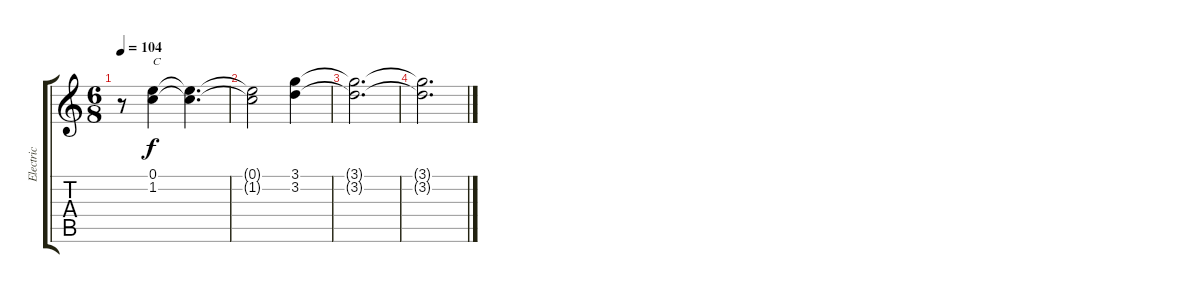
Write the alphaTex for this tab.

\track ("Electric" "Electric") {instrument overdrivenguitar}
\staff {score tabs}
\tuning (E4 B3 G3 D3 A2 E2) {hide}
\ts (6 8)
\tempo 104
\clef g2
\ks c
r.8{dy f} (0.1 1.2).4{txt "C"} (0.1{t} 1.2{t}).4{d} |
(0.1{t} 1.2{t}).2 (3.1 3.2).4 |
(3.1{t} 3.2{t}).2{d} |
(3.1{t} 3.2{t}).2{d}
